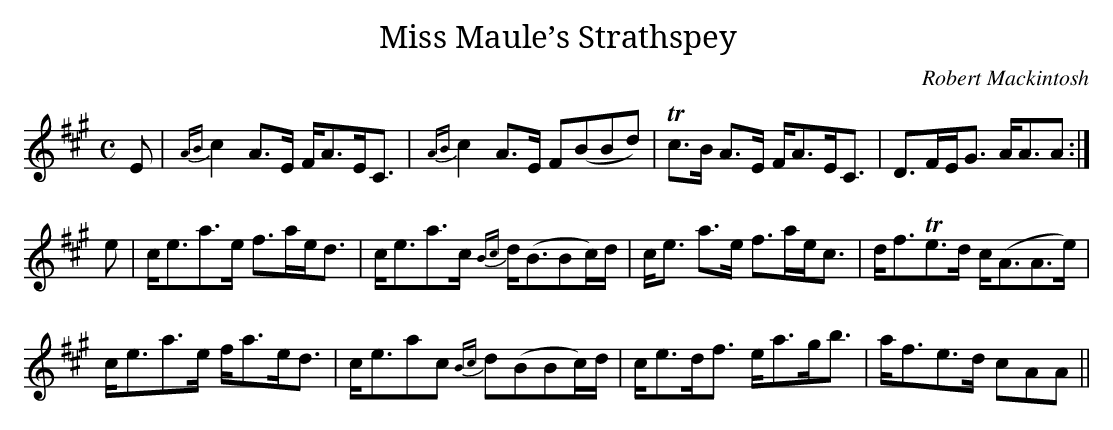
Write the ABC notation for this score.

X:1
T:Miss Maule’s Strathspey
M:C
L:1/16
C:Robert Mackintosh
K:A
E2|{AB}c4 A3E FA3EC3|{AB}c4 A3E F2(B2B2d2)|Tc3B A3E FA3EC3|D3FEG3 AA3A2:|
e2|ce3a3e f3aed3|ce3a3c {Bc}d(B3B2c)d|ce3 a3e f3aec3|df3Te3d c(A3A3e)|
ce3a3e fa3ed3|ce3a2c2 {Bc}d2(B2B2c)d|ce3df3 ea3gb3|af3e3d c2A2A2||
